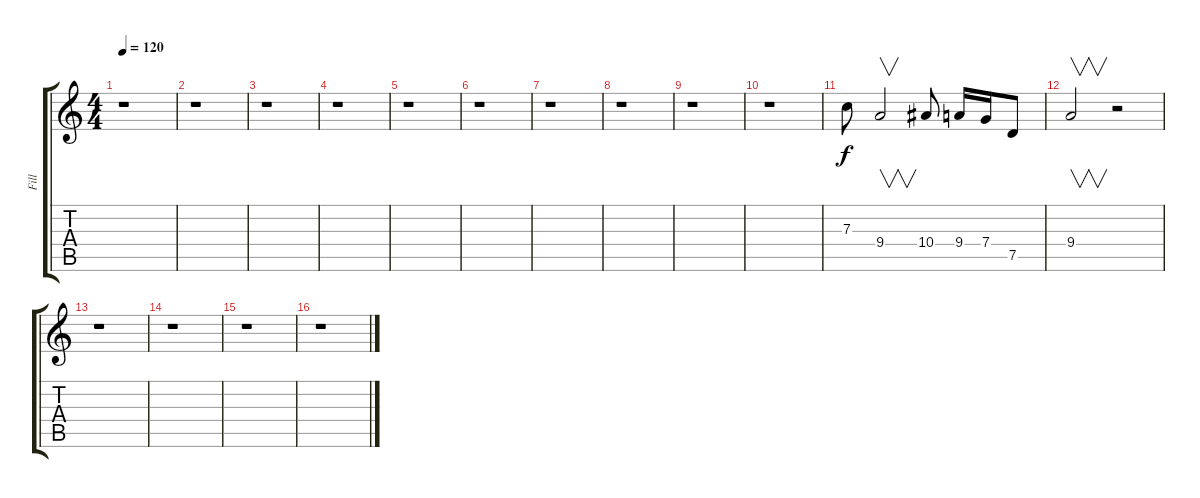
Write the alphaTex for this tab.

\track ("Fill" "Fill") {instrument distortionguitar}
\staff {score tabs}
\tuning (D4 A3 F3 C3 G2 D2) {hide}
\ts (4 4)
\tempo 120
\clef g2
\ks c
r.1{dy f} |
r.1 |
r.1 |
r.1 |
r.1 |
r.1 |
r.1 |
r.1 |
r.1 |
r.1 |
7.3.8 9.4.2{v} 10.4.8 9.4.16 7.4.16 7.5.8 |
9.4.2{v} r.2 |
r.1 |
r.1 |
r.1 |
r.1
